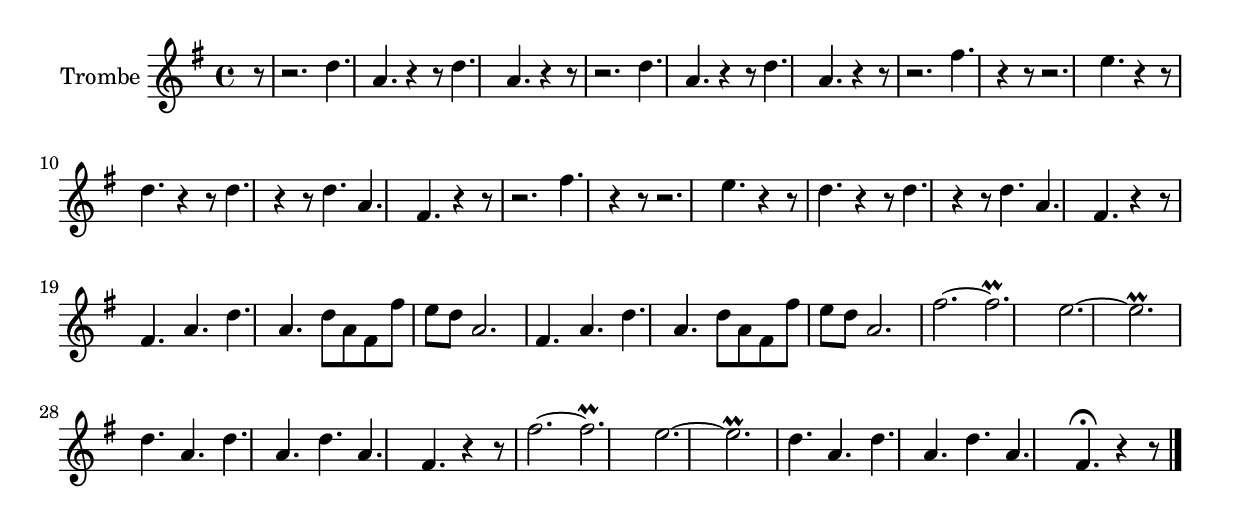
\new Staff  {
	\set Staff.instrumentName="Trombe"
	\set Staff.midiInstrument="trumpet"
	\key g \major
	\clef treble
	\relative c'' {
		\partial 8 r8 |
		r2. d4. a |
		r4 r8 d4. a r4 r8 |
		r2. d4. a |
		r4 r8 d4. a r4 r8 |
		r2. fis'4. r4 r8 |
		r2. e4. r4 r8 |
		d4. r4 r8 d4. r4 r8 |
		d4. a fis r4 r8 |
		r2. fis'4. r4 r8 |
		r2. e4. r4 r8 |
		d4. r4 r8 d4. r4 r8 |
		d4. a fis r4 r8 |
		fis4. a d a |
		d8 a fis fis' e d a2. |
		fis4. a d a |
		d8 a fis fis' e d a2. |
		fis'2.~ fis\prall |
		e~ e\prall |
		d4. a d a |
		d a fis r4 r8 |
		fis'2.~ fis\prall |
		e~ e\prall |
		d4. a d a |
		d a fis\fermata r4 r8 |
	\bar "|."
	}

}
